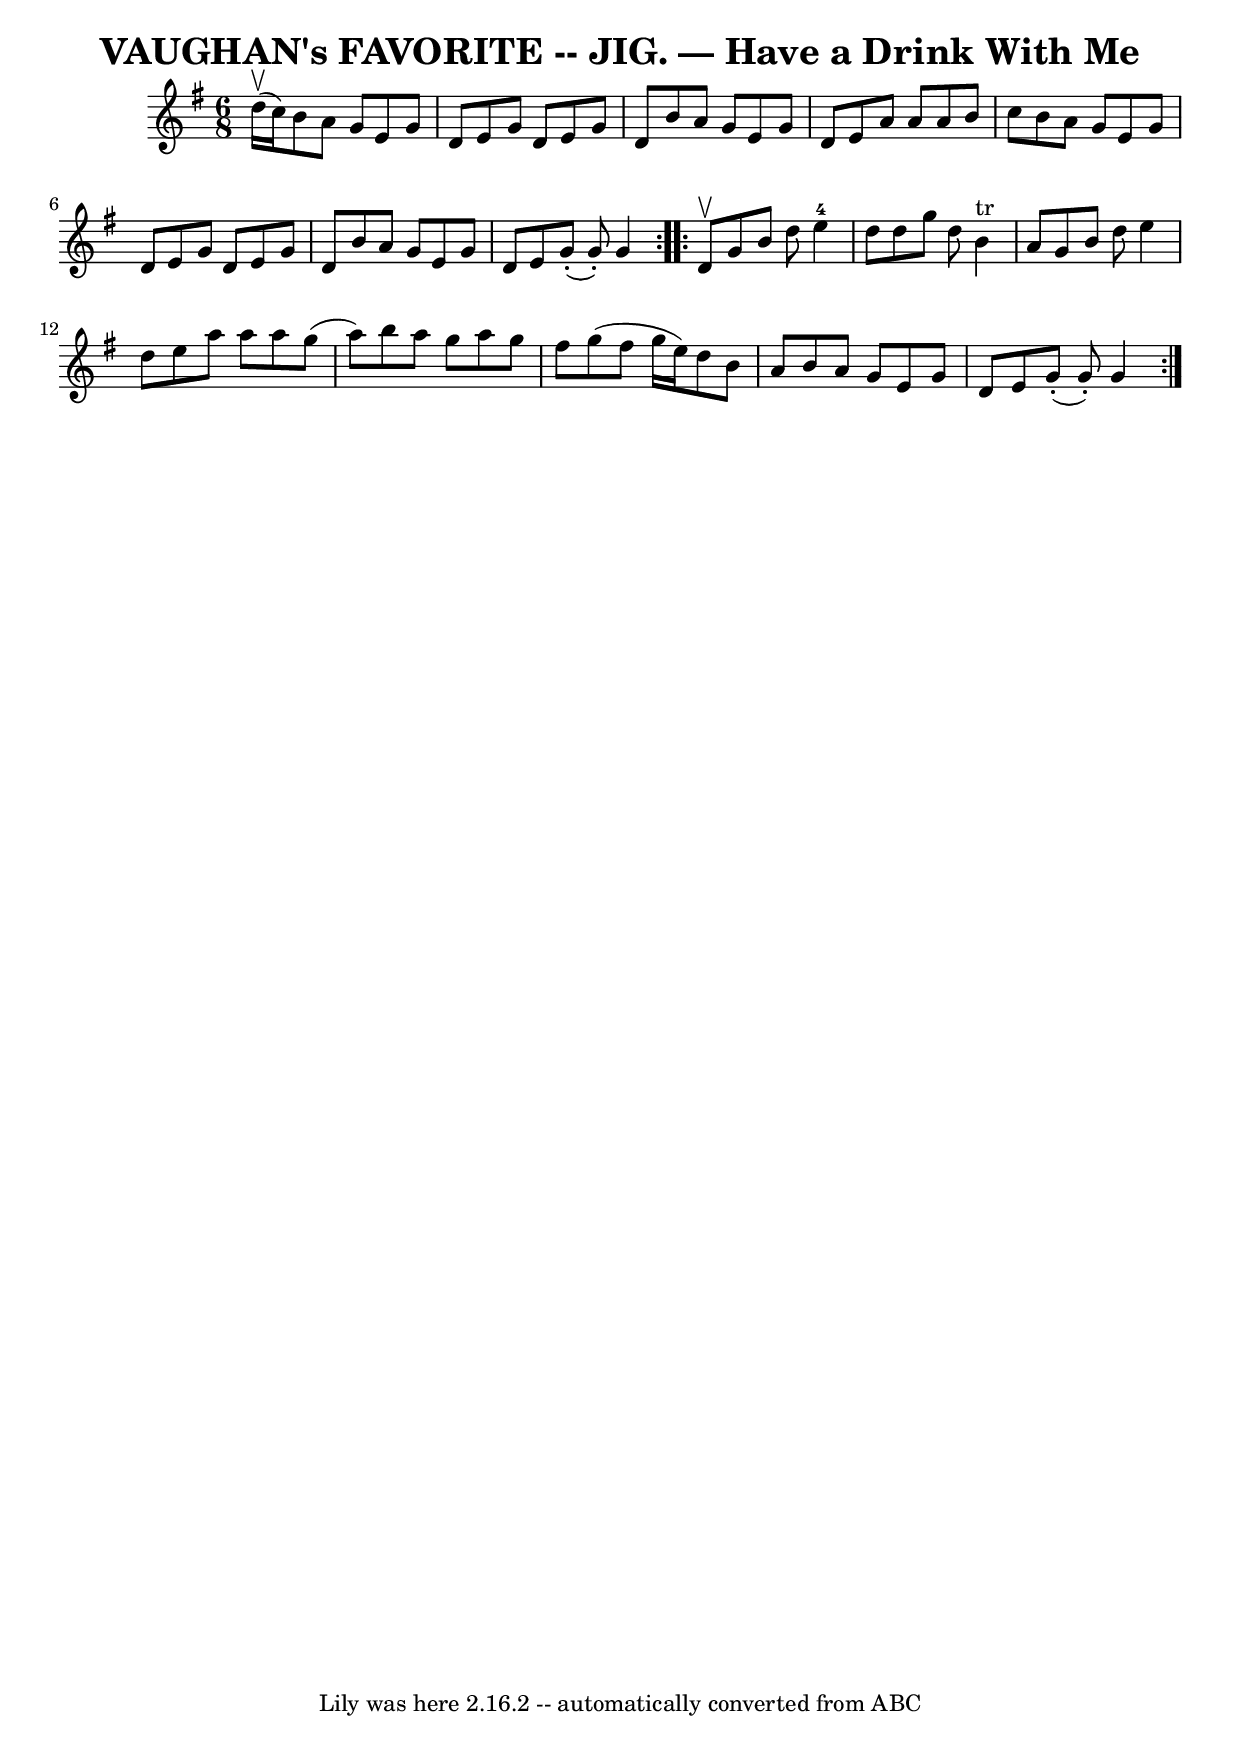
\version "2.16.2"
\include "Mammoth.ily"
\header {
  %% book = "Coles pg. 64.5"
  crossRefNumber = "25"
  footnotes = ""
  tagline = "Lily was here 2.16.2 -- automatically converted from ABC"
  title = "VAUGHAN's FAVORITE -- JIG. — Have a Drink With Me"

}
voicedefault =  {



  \repeat volta 2 {

    \time 6/8 
    \key g \major
 d''16 (^\upbow c''16) |
    b'8 a'8    
    g'8 e'8 g'8 d'8  |
    e'8 g'8 d'8 e'8 g'8 d'8  
    |
    b'8 a'8 g'8 e'8 g'8 d'8  |
    e'8 a'8 a'8 
    a'8 b'8 c''8  |
    b'8 a'8 g'8 e'8 g'8 d'8  
    |
    e'8 g'8 d'8 e'8 g'8 d'8  |
    b'8 a'8 g'8 
    e'8 g'8 d'8  |
    e'8 g'8 (-. g'8 -.) g'4  
  }     

  \repeat volta 2 {
    d'8^\upbow |
    g'8 b'8 d''8 e''4-4   
    d''8  |
    d''8 g''8 d''8 b'4^"tr" a'8  |
    g'8    
    b'8 d''8 e''4 d''8  |
    e''8 a''8 a''8 a''8 g''8 (
    a''8) |
    b''8 a''8 g''8 a''8 g''8 fis''8  |
    
    g''8 (fis''8 g''16 e''16) d''8 b'8 a'8  |
    b'8    
    a'8 g'8 e'8 g'8 d'8  |
    e'8 g'8 (-. g'8 -.) g'4  

  }   

}

\score{
  <<

    \context Staff="default"
    {
      \voicedefault 
      
    }

  >>
  \layout {
    
  }
  \midi {
  }

}
